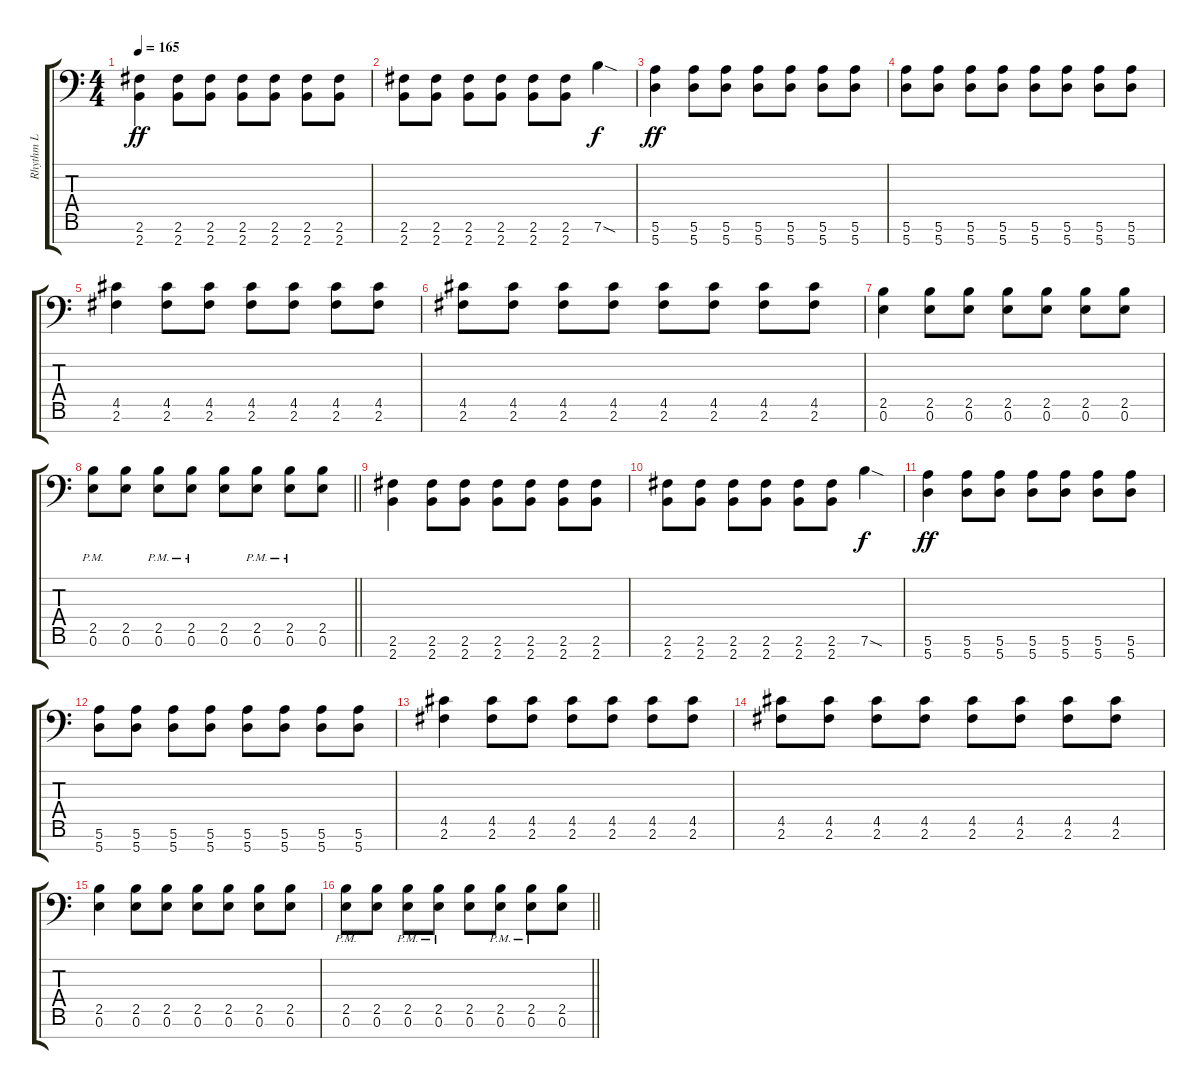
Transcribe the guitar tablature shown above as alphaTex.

\track ("Rhythm L" "Rhythm L") {instrument distortionguitar}
\staff {score tabs}
\tuning (E4 B3 G3 D3 A2 E2 A1) {hide}
\ts (4 4)
\tempo 165
\clef f4
\ks c
(2.6 2.7).4{dy ff} (2.6 2.7).8 (2.6 2.7).8 (2.6 2.7).8 (2.6 2.7).8 (2.6 2.7).8 (2.6 2.7).8 |
(2.6 2.7).8 (2.6 2.7).8 (2.6 2.7).8 (2.6 2.7).8 (2.6 2.7).8 (2.6 2.7).8 7.6{sod}.4{dy f} |
(5.6 5.7).4{dy ff} (5.6 5.7).8 (5.6 5.7).8 (5.6 5.7).8 (5.6 5.7).8 (5.6 5.7).8 (5.6 5.7).8 |
(5.6 5.7).8 (5.6 5.7).8 (5.6 5.7).8 (5.6 5.7).8 (5.6 5.7).8 (5.6 5.7).8 (5.6 5.7).8 (5.6 5.7).8 |
(4.5 2.6).4 (4.5 2.6).8 (4.5 2.6).8 (4.5 2.6).8 (4.5 2.6).8 (4.5 2.6).8 (4.5 2.6).8 |
(4.5 2.6).8 (4.5 2.6).8 (4.5 2.6).8 (4.5 2.6).8 (4.5 2.6).8 (4.5 2.6).8 (4.5 2.6).8 (4.5 2.6).8 |
(2.5 0.6).4 (2.5 0.6).8 (2.5 0.6).8 (2.5 0.6).8 (2.5 0.6).8 (2.5 0.6).8 (2.5 0.6).8 |
\barLineRight lightlight
(2.5{pm} 0.6{pm}).8 (2.5 0.6).8 (2.5{pm} 0.6{pm}).8 (2.5{pm} 0.6{pm}).8 (2.5 0.6).8 (2.5{pm} 0.6{pm}).8 (2.5{pm} 0.6{pm}).8 (2.5 0.6).8 |
(2.6 2.7).4 (2.6 2.7).8 (2.6 2.7).8 (2.6 2.7).8 (2.6 2.7).8 (2.6 2.7).8 (2.6 2.7).8 |
(2.6 2.7).8 (2.6 2.7).8 (2.6 2.7).8 (2.6 2.7).8 (2.6 2.7).8 (2.6 2.7).8 7.6{sod}.4{dy f} |
(5.6 5.7).4{dy ff} (5.6 5.7).8 (5.6 5.7).8 (5.6 5.7).8 (5.6 5.7).8 (5.6 5.7).8 (5.6 5.7).8 |
(5.6 5.7).8 (5.6 5.7).8 (5.6 5.7).8 (5.6 5.7).8 (5.6 5.7).8 (5.6 5.7).8 (5.6 5.7).8 (5.6 5.7).8 |
(4.5 2.6).4 (4.5 2.6).8 (4.5 2.6).8 (4.5 2.6).8 (4.5 2.6).8 (4.5 2.6).8 (4.5 2.6).8 |
(4.5 2.6).8 (4.5 2.6).8 (4.5 2.6).8 (4.5 2.6).8 (4.5 2.6).8 (4.5 2.6).8 (4.5 2.6).8 (4.5 2.6).8 |
(2.5 0.6).4 (2.5 0.6).8 (2.5 0.6).8 (2.5 0.6).8 (2.5 0.6).8 (2.5 0.6).8 (2.5 0.6).8 |
\barLineRight lightlight
(2.5{pm} 0.6{pm}).8 (2.5 0.6).8 (2.5{pm} 0.6{pm}).8 (2.5{pm} 0.6{pm}).8 (2.5 0.6).8 (2.5{pm} 0.6{pm}).8 (2.5{pm} 0.6{pm}).8 (2.5 0.6).8
